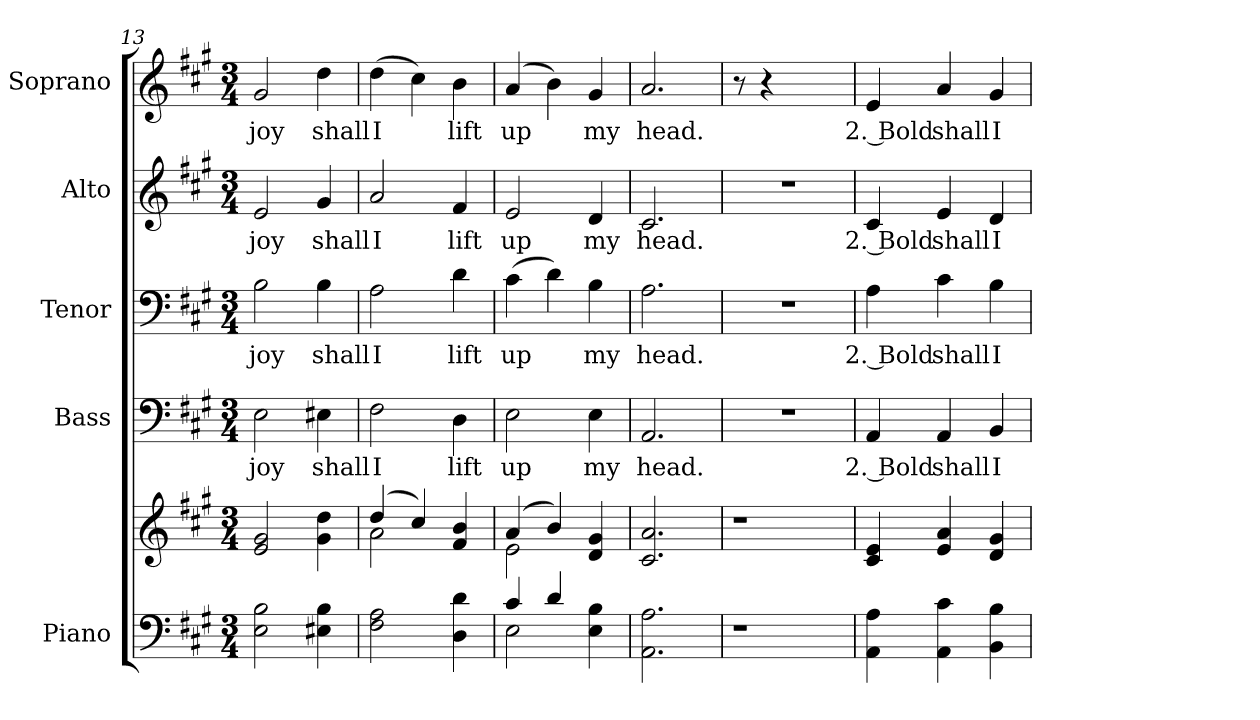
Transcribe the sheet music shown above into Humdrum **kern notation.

**kern	**kern	**kern	**text	**kern	**text	**kern	**text	**kern	**text
*part5	*part5	*part4	*part4	*part3	*part3	*part2	*part2	*part1	*part1
*staff6	*staff5	*staff4	*staff4	*staff3	*staff3	*staff2	*staff2	*staff1	*staff1
*I"Piano	*	*I"Bass	*	*I"Tenor	*	*I"Alto	*	*I"Soprano	*
*I'Pno.	*	*I'B.	*	*I'T.	*	*I'A.	*	*I'S.	*
!!LO:PB:g=z
*clefF4	*clefG2	*clefF4	*	*clefF4	*	*clefG2	*	*clefG2	*
*k[f#c#g#]	*k[f#c#g#]	*k[f#c#g#]	*	*k[f#c#g#]	*	*k[f#c#g#]	*	*k[f#c#g#]	*
*A:	*A:	*A:	*	*A:	*	*A:	*	*A:	*
*M3/4	*M3/4	*M3/4	*	*M3/4	*	*M3/4	*	*M3/4	*
=13	=13	=13	=13	=13	=13	=13	=13	=13	=13
!	!	!	!LO:LY:b:color=#000000	!	!	!	!	!	!
!	!	!	!	!	!LO:LY:b:color=#000000	!	!	!	!
!	!	!	!	!	!	!	!LO:LY:b:color=#000000	!	!
!	!	!	!	!	!	!	!	!	!LO:LY:b:color=#000000
2Ei\ 2Bi	2ei/ 2g#i	2Ei\	joy	2Bi\	joy	2ei/	joy	2g#i/	joy
!	!	!	!LO:LY:b:color=#000000	!	!	!	!	!	!
!	!	!	!	!	!LO:LY:b:color=#000000	!	!	!	!
!	!	!	!	!	!	!	!LO:LY:b:color=#000000	!	!
!	!	!	!	!	!	!	!	!	!LO:LY:b:color=#000000
4E#Xi\ 4Bi	4g#i\ 4ddi	4E#Xi\	shall	4Bi\	shall	4g#i/	shall	4ddi\	shall
=14	=14	=14	=14	=14	=14	=14	=14	=14	=14
*	*^	*	*	*	*	*	*	*	*
!	!	!	!	!LO:LY:b:color=#000000	!	!	!	!	!	!
!	!	!	!	!	!	!LO:LY:b:color=#000000	!	!	!	!
!	!	!	!	!	!	!	!	!LO:LY:b:color=#000000	!	!
!	!	!	!	!	!	!	!	!	!	!LO:LY:b:color=#000000
2F#i\ 2Ai	(4ddi/	2ai\	2F#i\	I	2Ai\	I	2ai/	I	(4ddi\	I
.	4cc#i/)	.	.	.	.	.	.	.	4cc#i\)	.
!	!	!	!	!LO:LY:b:color=#000000	!	!	!	!	!	!
!	!	!	!	!	!	!LO:LY:b:color=#000000	!	!	!	!
!	!	!	!	!	!	!	!	!LO:LY:b:color=#000000	!	!
!	!	!	!	!	!	!	!	!	!	!LO:LY:b:color=#000000
4Di\ 4di	4f#i/ 4bi	4ryy	4Di\	lift	4di\	lift	4f#i/	lift	4bi\	lift
=15	=15	=15	=15	=15	=15	=15	=15	=15	=15	=15
*^	*	*	*	*	*	*	*	*	*	*
!	!	!	!	!	!LO:LY:b:color=#000000	!	!	!	!	!	!
!	!	!	!	!	!	!	!LO:LY:b:color=#000000	!	!	!	!
!	!	!	!	!	!	!	!	!	!LO:LY:b:color=#000000	!	!
!	!	!	!	!	!	!	!	!	!	!	!LO:LY:b:color=#000000
4c#i/	2Ei\	(4ai/	2ei\	2Ei\	up	(4c#i\	up	2ei/	up	(4ai/	up
4di/	.	4bi/)	.	.	.	4di\)	.	.	.	4bi\)	.
!	!	!	!	!	!LO:LY:b:color=#000000	!	!	!	!	!	!
!	!	!	!	!	!	!	!LO:LY:b:color=#000000	!	!	!	!
!	!	!	!	!	!	!	!	!	!LO:LY:b:color=#000000	!	!
!	!	!	!	!	!	!	!	!	!	!	!LO:LY:b:color=#000000
4Ei\ 4Bi	4ryy	4di/ 4g#i	4ryy	4Ei\	my	4Bi\	my	4di/	my	4g#i/	my
*v	*v	*	*	*	*	*	*	*	*	*	*
*	*v	*v	*	*	*	*	*	*	*	*
!!LO:PB:g=z
=16	=16	=16	=16	=16	=16	=16	=16	=16	=16
*^	*^	*	*	*	*	*	*	*	*
!	!	!	!	!	!LO:LY:b:color=#000000	!	!	!	!	!	!
*v	*v	*	*	*	*	*	*	*	*	*	*
*	*v	*v	*	*	*	*	*	*	*	*
*^	*^	*	*	*	*	*	*	*	*
!	!	!	!	!	!	!	!LO:LY:b:color=#000000	!	!	!	!
*v	*v	*	*	*	*	*	*	*	*	*	*
*	*v	*v	*	*	*	*	*	*	*	*
*^	*^	*	*	*	*	*	*	*	*
!	!	!	!	!	!	!	!	!	!LO:LY:b:color=#000000	!	!
*v	*v	*	*	*	*	*	*	*	*	*	*
*	*v	*v	*	*	*	*	*	*	*	*
*^	*^	*	*	*	*	*	*	*	*
!	!	!	!	!	!	!	!	!	!	!	!LO:LY:b:color=#000000
*v	*v	*	*	*	*	*	*	*	*	*	*
*	*v	*v	*	*	*	*	*	*	*	*
2.AAi\ 2.Ai	2.c#i/ 2.ai	2.AAi/	head.	2.Ai\	head.	2.c#i/	head.	2.ai/	head.
!!LO:PB:g=z
=17	=17	=17	=17	=17	=17	=17	=17	=17	=17
!LO:N:vis=1	!LO:N:vis=1	!LO:N:vis=1	!	!LO:N:vis=1	!	!LO:N:vis=1	!	!	!
4.r	4.r	2.r	.	2.r	.	2.r	.	8r	.
.	.	.	.	.	.	.	.	4r	.
4.ryy	4.ryy	.	.	.	.	.	.	4.ryy	.
=18	=18	=18	=18	=18	=18	=18	=18	=18	=18
!	!	!	!LO:LY:b:color=#000000	!	!	!	!	!	!
!	!	!	!	!	!LO:LY:b:color=#000000	!	!	!	!
!	!	!	!	!	!	!	!LO:LY:b:color=#000000	!	!
!	!	!	!	!	!	!	!	!	!LO:LY:b:color=#000000
4AAi\ 4Ai	4c#i/ 4ei	4AAi/	2. Bold	4Ai\	2. Bold	4c#i/	2. Bold	4ei/	2. Bold
!	!	!	!LO:LY:b:color=#000000	!	!	!	!	!	!
!	!	!	!	!	!LO:LY:b:color=#000000	!	!	!	!
!	!	!	!	!	!	!	!LO:LY:b:color=#000000	!	!
!	!	!	!	!	!	!	!	!	!LO:LY:b:color=#000000
4AAi\ 4c#i	4ei/ 4ai	4AAi/	shall	4c#i\	shall	4ei/	shall	4ai/	shall
!	!	!	!LO:LY:b:color=#000000	!	!	!	!	!	!
!	!	!	!	!	!LO:LY:b:color=#000000	!	!	!	!
!	!	!	!	!	!	!	!LO:LY:b:color=#000000	!	!
!	!	!	!	!	!	!	!	!	!LO:LY:b:color=#000000
4BBi\ 4Bi	4di/ 4g#i	4BBi/	I	4Bi\	I	4di/	I	4g#i/	I
=	=	=	=	=	=	=	=	=	=
*-	*-	*-	*-	*-	*-	*-	*-	*-	*-
